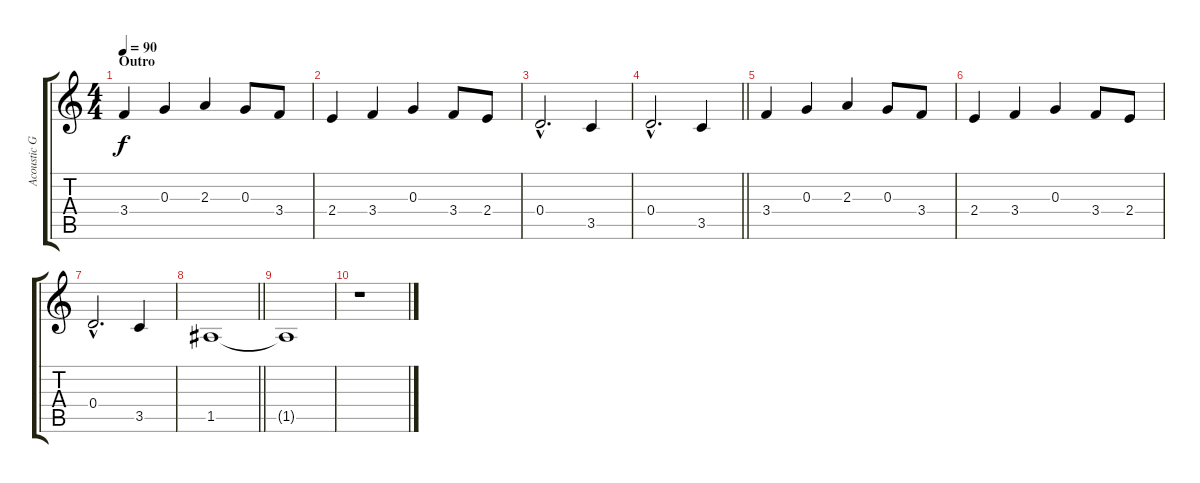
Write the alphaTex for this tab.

\track ("Acoustic Gtr." "Acoustic G") {instrument acousticguitarsteel}
\staff {score tabs}
\tuning (E4 B3 G3 D3 A2 E2) {hide}
\ts (4 4)
\section ("" "Outro")
\tempo 90
\clef g2
\ks c
3.4.4{dy f} 0.3.4 2.3.4 0.3.8 3.4.8 |
2.4.4 3.4.4 0.3.4 3.4.8 2.4.8 |
0.4{hac}.2{d} 3.5.4 |
\barLineRight lightlight
0.4{hac}.2{d} 3.5.4 |
3.4.4 0.3.4 2.3.4 0.3.8 3.4.8 |
2.4.4 3.4.4 0.3.4 3.4.8 2.4.8 |
0.4{hac}.2{d} 3.5.4 |
\barLineRight lightlight
1.5.1 |
1.5{t}.1 |
r.1
